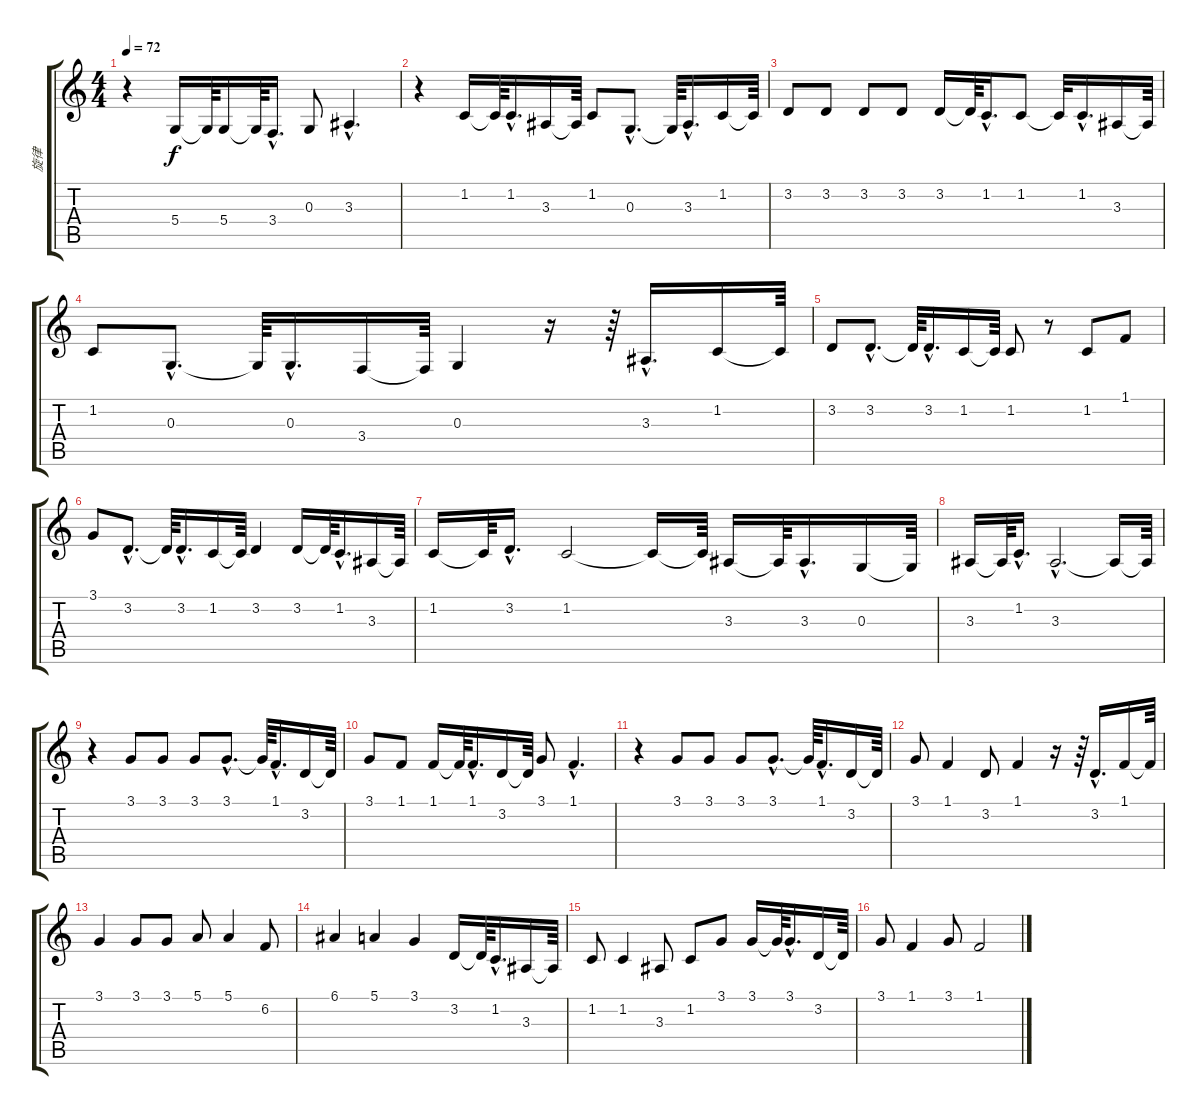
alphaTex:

\track ("旋律" "旋律") {instrument violin}
\staff {score tabs}
\tuning (E4 B3 G3 D3 A2 E2) {hide}
\ts (4 4)
\tempo 72
\clef g2
\ks c
r.4{dy f} 5.4.16 5.4{t}.64 5.4.16 5.4{t}.64 3.4{hac}.16{d} 0.3.8 3.3{hac}.4{d} |
r.4 1.2.16 1.2{t}.64 1.2{hac}.16{d} 3.3.16 3.3{t}.64 1.2.8 0.3{hac}.8{d} 0.3{t}.64 3.3{hac}.16{d} 1.2.16 1.2{t}.64 |
3.2.8 3.2.8 3.2.8 3.2.8 3.2.16 3.2{t}.64 1.2{hac}.16{d} 1.2.8 1.2{t}.32 1.2{hac}.16{d} 3.3.16 3.3{t}.64 |
1.2.8 0.3{hac}.8{d} 0.3{t}.64 0.3{hac}.16{d} 3.4.16 3.4{t}.64 0.3.4 r.16 r.64 3.3{hac}.16{d} 1.2.16 1.2{t}.64 |
3.2.8 3.2{hac}.8{d} 3.2{t}.64 3.2{hac}.16{d} 1.2.16 1.2{t}.64 1.2.8 r.8 1.2.8 1.1.8 |
3.1.8 3.2{hac}.8{d} 3.2{t}.64 3.2{hac}.16{d} 1.2.16 1.2{t}.64 3.2.4 3.2.16 3.2{t}.64 1.2{hac}.16{d} 3.3.16 3.3{t}.64 |
1.2.16 1.2{t}.64 3.2{hac}.16{d} 1.2.2 1.2{t}.16 1.2{t}.64 3.3.16 3.3{t}.64 3.3{hac}.16{d} 0.3.16 0.3{t}.64 |
3.3.16 3.3{t}.64 1.2{hac}.16{d} 3.3{hac}.2{d} 3.3{t}.16 3.3{t}.64 |
r.4 3.1.8 3.1.8 3.1.8 3.1{hac}.8{d} 3.1{t}.64 1.1{hac}.16{d} 3.2.16 3.2{t}.64 |
3.1.8 1.1.8 1.1.16 1.1{t}.64 1.1{hac}.16{d} 3.2.16 3.2{t}.64 3.1.8 1.1{hac}.4{d} |
r.4 3.1.8 3.1.8 3.1.8 3.1{hac}.8{d} 3.1{t}.64 1.1{hac}.16{d} 3.2.16 3.2{t}.64 |
3.1.8 1.1.4 3.2.8 1.1.4 r.16 r.64 3.2{hac}.16{d} 1.1.16 1.1{t}.64 |
3.1.4 3.1.8 3.1.8 5.1.8 5.1.4 6.2.8 |
6.1.4 5.1.4 3.1.4 3.2.16 3.2{t}.64 1.2{hac}.16{d} 3.3.16 3.3{t}.64 |
1.2.8 1.2.4 3.3.8 1.2.8 3.1.8 3.1.16 3.1{t}.64 3.1{hac}.16{d} 3.2.16 3.2{t}.64 |
3.1.8 1.1.4 3.1.8 1.1.2
